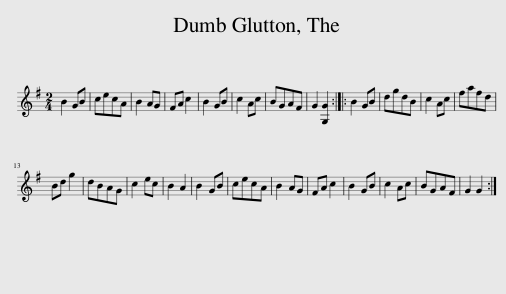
X:1
L:1/8
M:2/4
I:linebreak $
K:G
V:1 treble
V:1
 B2 GB | cecA | B2 AG | FA c2 | B2 GB | %5
 c2 Ac | BGAF | G2 [G,G]2 :: B2 GB | dgdB | %10
 c2 Ac | fafd |$ Bd g2 | dBAG | c2 ec | %15
 B2 A2 | B2 GB | cecA | B2 AG | FA c2 | %20
 B2 GB | c2 Ac | BGAF | G2 G2 :| %24
